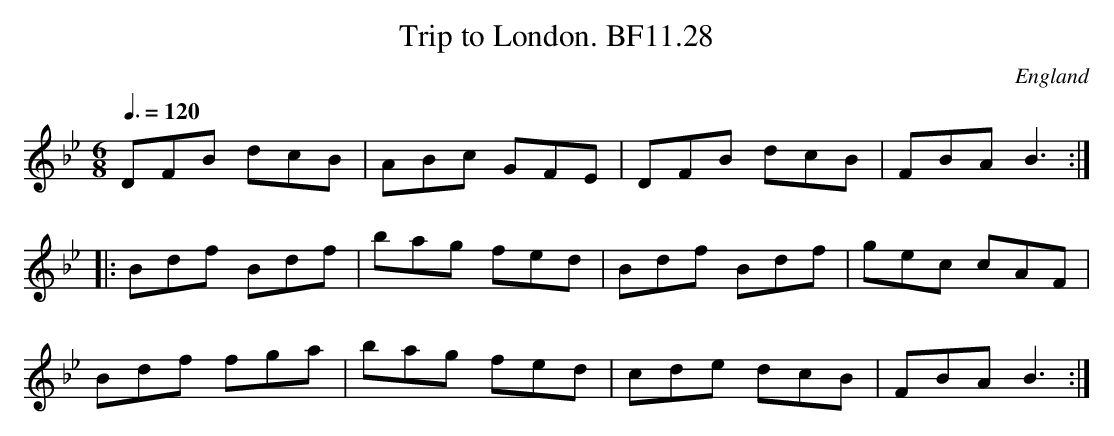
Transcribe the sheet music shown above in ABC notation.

X:1
T:Trip to London. BF11.28
M:6/8
L:1/8
Q:3/8=120
O:England
notC:Hand of James Lishman
K:Bb major
DFB dcB|ABc GFE|DFB dcB|FBA B3:|!
|:Bdf Bdf|bag fed|Bdf Bdf|gec cAF|!
Bdf fga|bag fed|cde dcB|FBA B3:|
